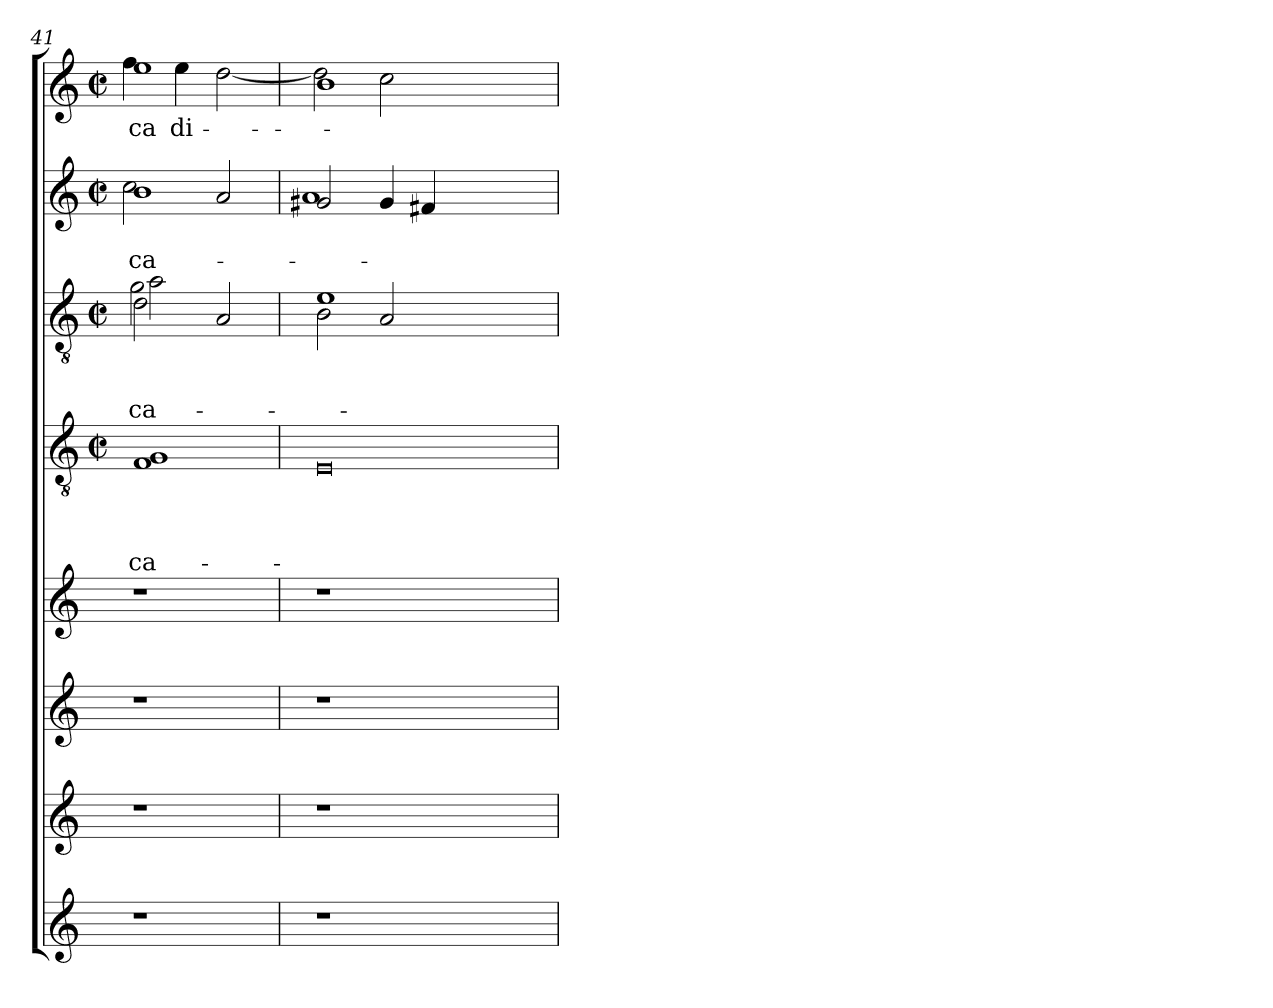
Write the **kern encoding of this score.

**kern	**kern	**kern	**kern	**kern	**text	**text	**text	**text	**kern	**text	**text	**text	**kern	**text	**text	**kern	**text
*part8	*part7	*part6	*part5	*part4	*part4	*part4	*part4	*part4	*part3	*part3	*part3	*part3	*part2	*part2	*part2	*part1	*part1
*staff8	*staff7	*staff6	*staff5	*staff4	*staff4	*staff4	*staff4	*staff4	*staff3	*staff3	*staff3	*staff3	*staff2	*staff2	*staff2	*staff1	*staff1
*clefG2	*clefG2	*clefG2	*clefG2	*clefGv2	*	*	*	*	*clefGv2	*	*	*	*clefG2	*	*	*clefG2	*
*k[]	*k[]	*k[]	*k[]	*k[]	*	*	*	*	*k[]	*	*	*	*k[]	*	*	*k[]	*
*C:	*C:	*C:	*C:	*C:	*	*	*	*	*C:	*	*	*	*C:	*	*	*C:	*
*	*	*	*	*M2/2	*	*	*	*	*M2/2	*	*	*	*M2/2	*	*	*M2/2	*
*	*	*	*	*met(c|)	*	*	*	*	*met(c|)	*	*	*	*met(c|)	*	*	*met(c|)	*
=41	=41	=41	=41	=41	=41	=41	=41	=41	=41	=41	=41	=41	=41	=41	=41	=41	=41
!	!	!	!	!	!	!	!	!LO:LY:b	!	!	!	!LO:LY:b	!	!	!	!	!
*	*	*	*	*	*	*	*	*	*^	*	*	*	*	*	*	*	*
!	!	!	!	!	!	!	!	!	!	!	!	!	!LO:LY:b	!	!	!	!	!
*	*	*	*	*	*	*	*	*	*	*^	*	*	*	*	*	*	*	*
!	!	!	!	!	!	!	!	!	!	!	!	!	!	!LO:LY:b	!	!	!LO:LY:b	!	!
*	*	*	*	*	*	*	*	*	*	*	*	*	*	*	*^	*	*	*	*
!	!	!	!	!	!	!	!	!	!	!	!	!	!	!	!	!	!	!LO:LY:b	!	!LO:LY:b:rj
*	*	*	*	*	*	*	*	*	*	*	*	*	*	*	*	*	*	*	*^	*
1r	1r	1r	1r	1F 1G	.	.	.	-ca-	2d\	2g\	2a\	.	.	-ca-	1b	2cc\	.	-ca-	1ee	4ff\	-ca-
!	!	!	!	!	!	!	!	!	!	!	!	!	!	!	!	!	!	!	!	!	!LO:LY:b
.	.	.	.	.	.	.	.	.	.	.	.	.	.	.	.	.	.	.	.	4ee\	-di-
.	.	.	.	.	.	.	.	.	2ryy	2ryy	2A/	.	.	.	.	2a/	.	.	.	[>2dd\	.
*	*	*	*	*	*	*	*	*	*	*v	*v	*	*	*	*	*	*	*	*	*	*
=42	=42	=42	=42	=42	=42	=42	=42	=42	=42	=42	=42	=42	=42	=42	=42	=42	=42	=42	=42	=42
1r	1r	1r	1r	0E	.	.	.	.	2B\	1e	.	.	.	2g#X/	1a	.	.	1b	2dd\]	.
.	.	.	.	.	.	.	.	.	2A/	.	.	.	.	4g#/	.	.	.	.	2cc\	.
.	.	.	.	.	.	.	.	.	.	.	.	.	.	4f#X/	.	.	.	.	.	.
1ryy	1ryy	1ryy	1ryy	.	.	.	.	.	1ryy	1ryy	.	.	.	1ryy	1ryy	.	.	1ryy	1ryy	.
*	*	*	*	*	*	*	*	*	*v	*v	*	*	*	*	*	*	*	*v	*v	*
*	*	*	*	*	*	*	*	*	*	*	*	*	*v	*v	*	*	*	*
=	=	=	=	=	=	=	=	=	=	=	=	=	=	=	=	=	=
*-	*-	*-	*-	*-	*-	*-	*-	*-	*-	*-	*-	*-	*-	*-	*-	*-	*-
